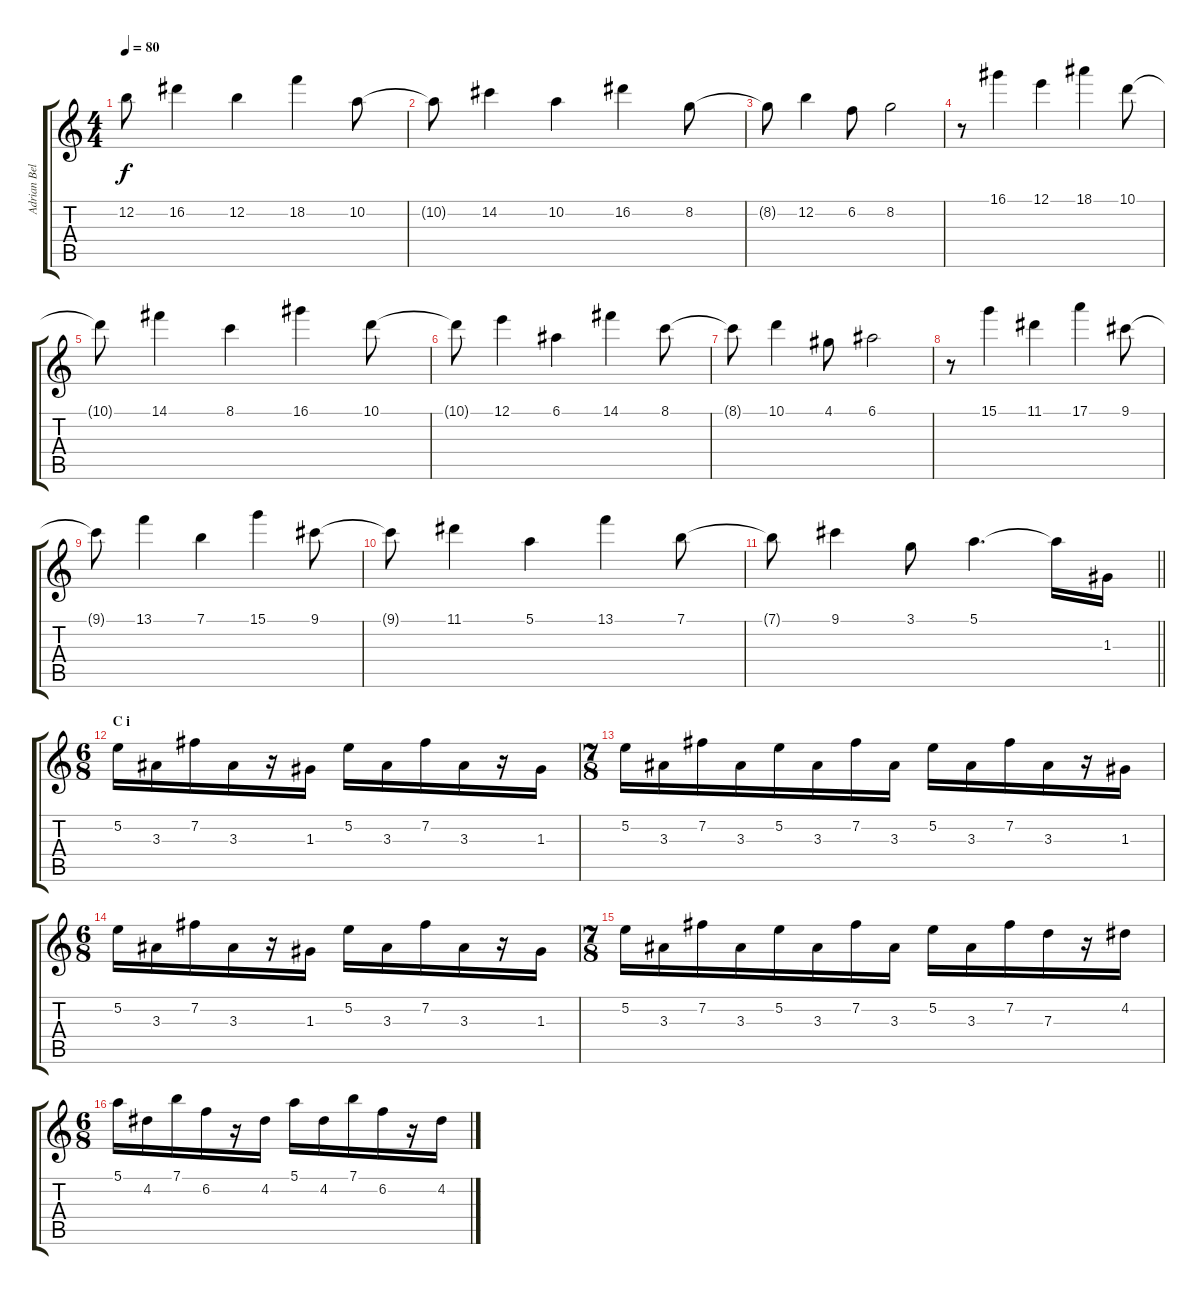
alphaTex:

\track ("Adrian Belew (Guitar)" "Adrian Bel") {instrument acousticguitarsteel}
\staff {score tabs}
\tuning (E4 B3 G3 D3 A2 E2) {hide}
\ts (4 4)
\tempo 80
\clef g2
\ks c
12.2{t}.8{dy f} 16.2.4 12.2.4 18.2.4 10.2.8 |
10.2{t}.8 14.2.4 10.2.4 16.2.4 8.2.8 |
8.2{t}.8 12.2.4 6.2.8 8.2.2 |
r.8 16.1.4 12.1.4 18.1.4 10.1.8 |
10.1{t}.8 14.1.4 8.1.4 16.1.4 10.1.8 |
10.1{t}.8 12.1.4 6.1.4 14.1.4 8.1.8 |
8.1{t}.8 10.1.4 4.1.8 6.1.2 |
r.8 15.1.4 11.1.4 17.1.4 9.1.8 |
9.1{t}.8 13.1.4 7.1.4 15.1.4 9.1.8 |
9.1{t}.8 11.1.4 5.1.4 13.1.4 7.1.8 |
\barLineRight lightlight
7.1{t}.8 9.1.4 3.1.8 5.1.4{d} 5.1{t}.16 1.3.16 |
\ts (6 8)
\section ("" "C i")
5.2.16 3.3.16 7.2.16 3.3.16 r.16 1.3.16 5.2.16 3.3.16 7.2.16 3.3.16 r.16 1.3.16 |
\ts (7 8)
5.2.16 3.3.16 7.2.16 3.3.16 5.2.16 3.3.16 7.2.16 3.3.16 5.2.16 3.3.16 7.2.16 3.3.16 r.16 1.3.16 |
\ts (6 8)
5.2.16 3.3.16 7.2.16 3.3.16 r.16 1.3.16 5.2.16 3.3.16 7.2.16 3.3.16 r.16 1.3.16 |
\ts (7 8)
5.2.16 3.3.16 7.2.16 3.3.16 5.2.16 3.3.16 7.2.16 3.3.16 5.2.16 3.3.16 7.2.16 7.3.16 r.16 4.2.16 |
\ts (6 8)
5.1.16 4.2.16 7.1.16 6.2.16 r.16 4.2.16 5.1.16 4.2.16 7.1.16 6.2.16 r.16 4.2.16
